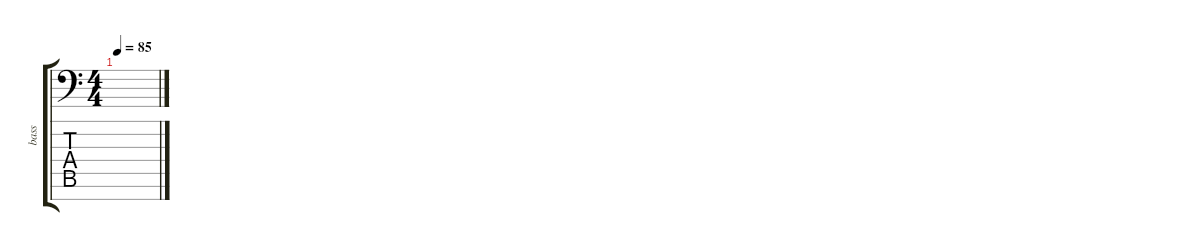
\track ("bass" "bass") {instrument overdrivenguitar}
\staff {score tabs}
\tuning (G2 D2 A1 E1 C-1 C-1 C-1) {hide}
\ts (4 4)
\tempo 85
\clef f4
\ks c
